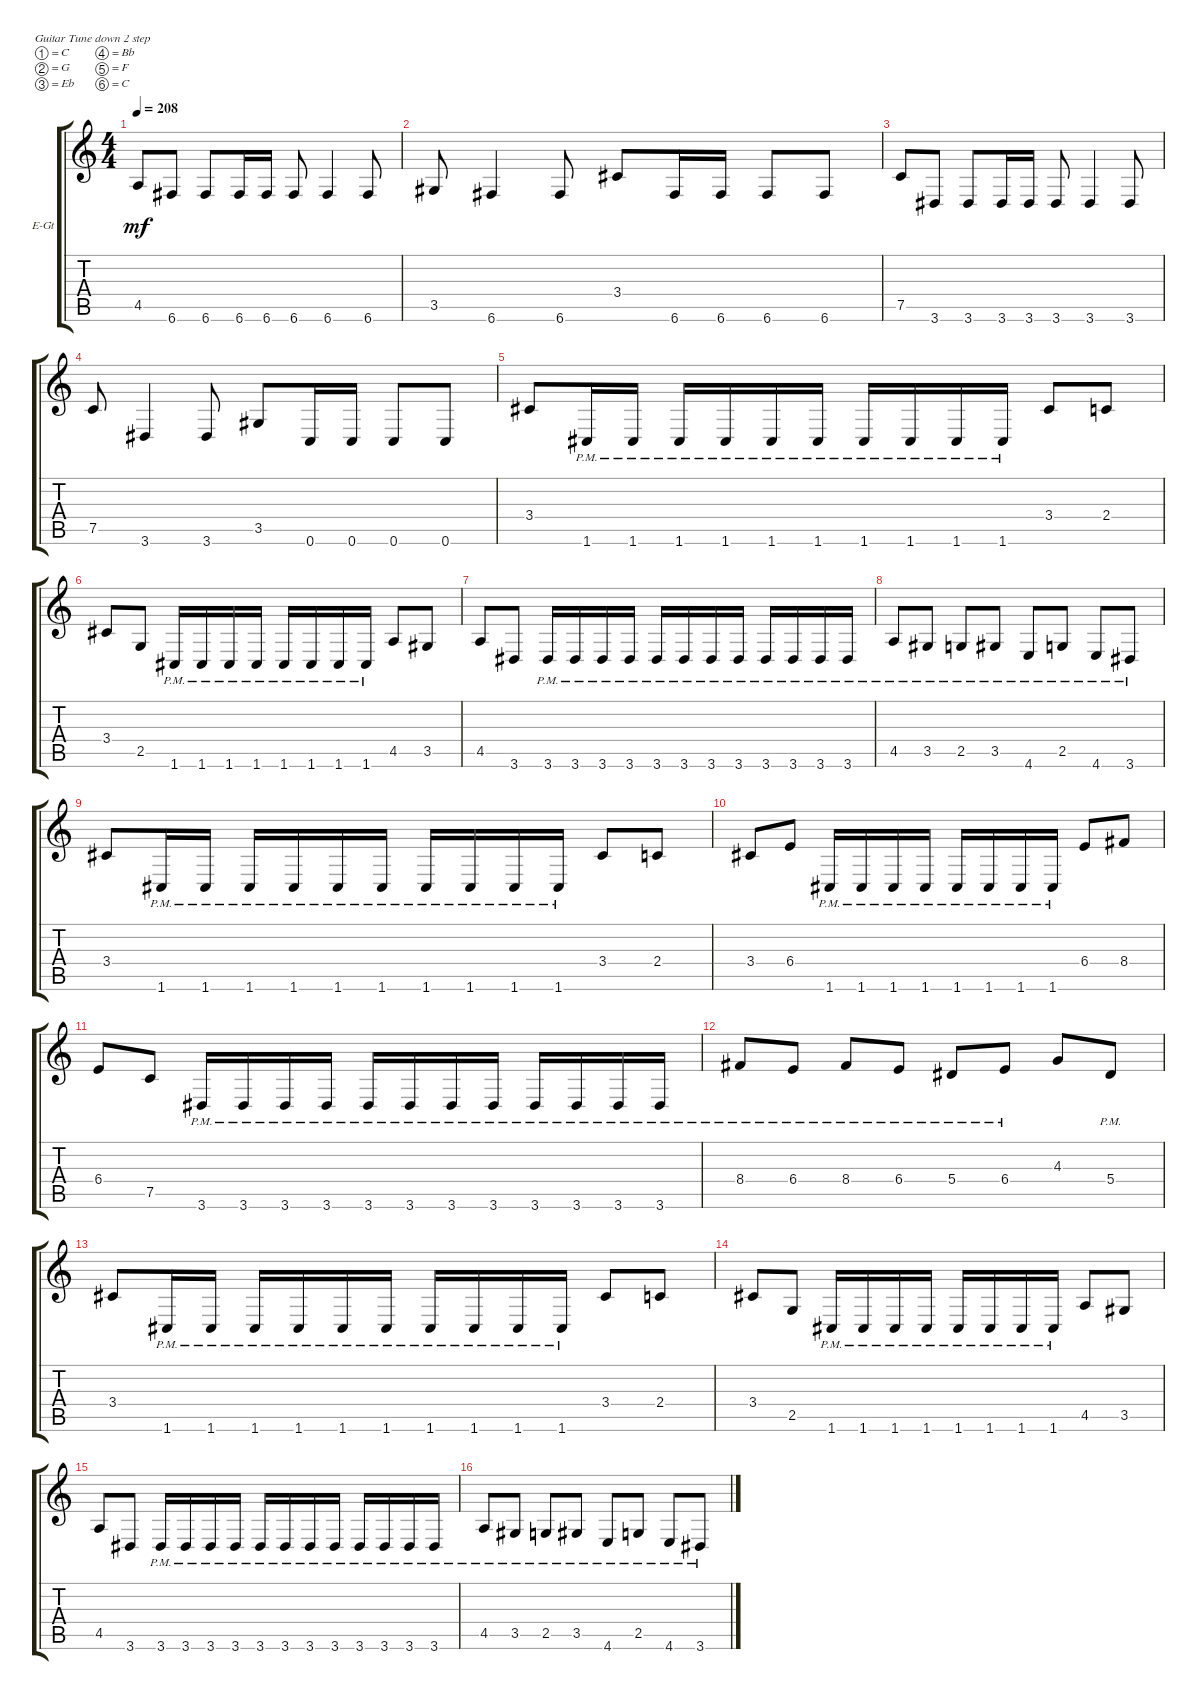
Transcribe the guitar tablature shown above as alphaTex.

\defaultSystemsLayout 4
\bracketExtendMode groupsimilarinstruments
\firstSystemTrackNameOrientation horizontal
\otherSystemsTrackNameOrientation horizontal
\track ("Knight Rhythm" "E-Gt") {instrument overdrivenguitar}
\staff {score tabs}
\tuning (C4 G3 Eb3 Bb2 F2 C2)
\ts (4 4)
\tempo 208
\clef g2
\ks c
4.5.8{dy mf} 6.6.8 6.6.8 6.6.16 6.6.16 6.6.8 6.6.4 6.6.8 |
3.5.8 6.6.4 6.6.8 3.4.8 6.6.16 6.6.16 6.6.8 6.6.8 |
7.5.8 3.6.8 3.6.8 3.6.16 3.6.16 3.6.8 3.6.4 3.6.8 |
7.5.8 3.6.4 3.6.8 3.5.8 0.6.16 0.6.16 0.6.8 0.6.8 |
3.4.8 1.6{pm}.16 1.6{pm}.16 1.6{pm}.16 1.6{pm}.16 1.6{pm}.16 1.6{pm}.16 1.6{pm}.16 1.6{pm}.16 1.6{pm}.16 1.6{pm}.16 3.4.8 2.4.8 |
3.4.8 2.5.8 1.6{pm}.16 1.6{pm}.16 1.6{pm}.16 1.6{pm}.16 1.6{pm}.16 1.6{pm}.16 1.6{pm}.16 1.6{pm}.16 4.5.8 3.5.8 |
4.5.8 3.6.8 3.6{pm}.16 3.6{pm}.16 3.6{pm}.16 3.6{pm}.16 3.6{pm}.16 3.6{pm}.16 3.6{pm}.16 3.6{pm}.16 3.6{pm}.16 3.6{pm}.16 3.6{pm}.16 3.6{pm}.16 |
4.5{pm}.8 3.5{pm}.8 2.5{pm}.8 3.5{pm}.8 4.6{pm}.8 2.5{pm}.8 4.6{pm}.8 3.6{pm}.8 |
3.4.8 1.6{pm}.16 1.6{pm}.16 1.6{pm}.16 1.6{pm}.16 1.6{pm}.16 1.6{pm}.16 1.6{pm}.16 1.6{pm}.16 1.6{pm}.16 1.6{pm}.16 3.4.8 2.4.8 |
3.4.8 6.4.8 1.6{pm}.16 1.6{pm}.16 1.6{pm}.16 1.6{pm}.16 1.6{pm}.16 1.6{pm}.16 1.6{pm}.16 1.6{pm}.16 6.4.8 8.4.8 |
6.4.8 7.5.8 3.6{pm}.16 3.6{pm}.16 3.6{pm}.16 3.6{pm}.16 3.6{pm}.16 3.6{pm}.16 3.6{pm}.16 3.6{pm}.16 3.6{pm}.16 3.6{pm}.16 3.6{pm}.16 3.6{pm}.16 |
8.4{pm}.8 6.4{pm}.8 8.4{pm}.8 6.4{pm}.8 5.4{pm}.8 6.4{pm}.8 4.3.8 5.4{pm}.8 |
3.4.8 1.6{pm}.16 1.6{pm}.16 1.6{pm}.16 1.6{pm}.16 1.6{pm}.16 1.6{pm}.16 1.6{pm}.16 1.6{pm}.16 1.6{pm}.16 1.6{pm}.16 3.4.8 2.4.8 |
3.4.8 2.5.8 1.6{pm}.16 1.6{pm}.16 1.6{pm}.16 1.6{pm}.16 1.6{pm}.16 1.6{pm}.16 1.6{pm}.16 1.6{pm}.16 4.5.8 3.5.8 |
4.5.8 3.6.8 3.6{pm}.16 3.6{pm}.16 3.6{pm}.16 3.6{pm}.16 3.6{pm}.16 3.6{pm}.16 3.6{pm}.16 3.6{pm}.16 3.6{pm}.16 3.6{pm}.16 3.6{pm}.16 3.6{pm}.16 |
4.5{pm}.8 3.5{pm}.8 2.5{pm}.8 3.5{pm}.8 4.6{pm}.8 2.5{pm}.8 4.6{pm}.8 3.6{pm}.8
